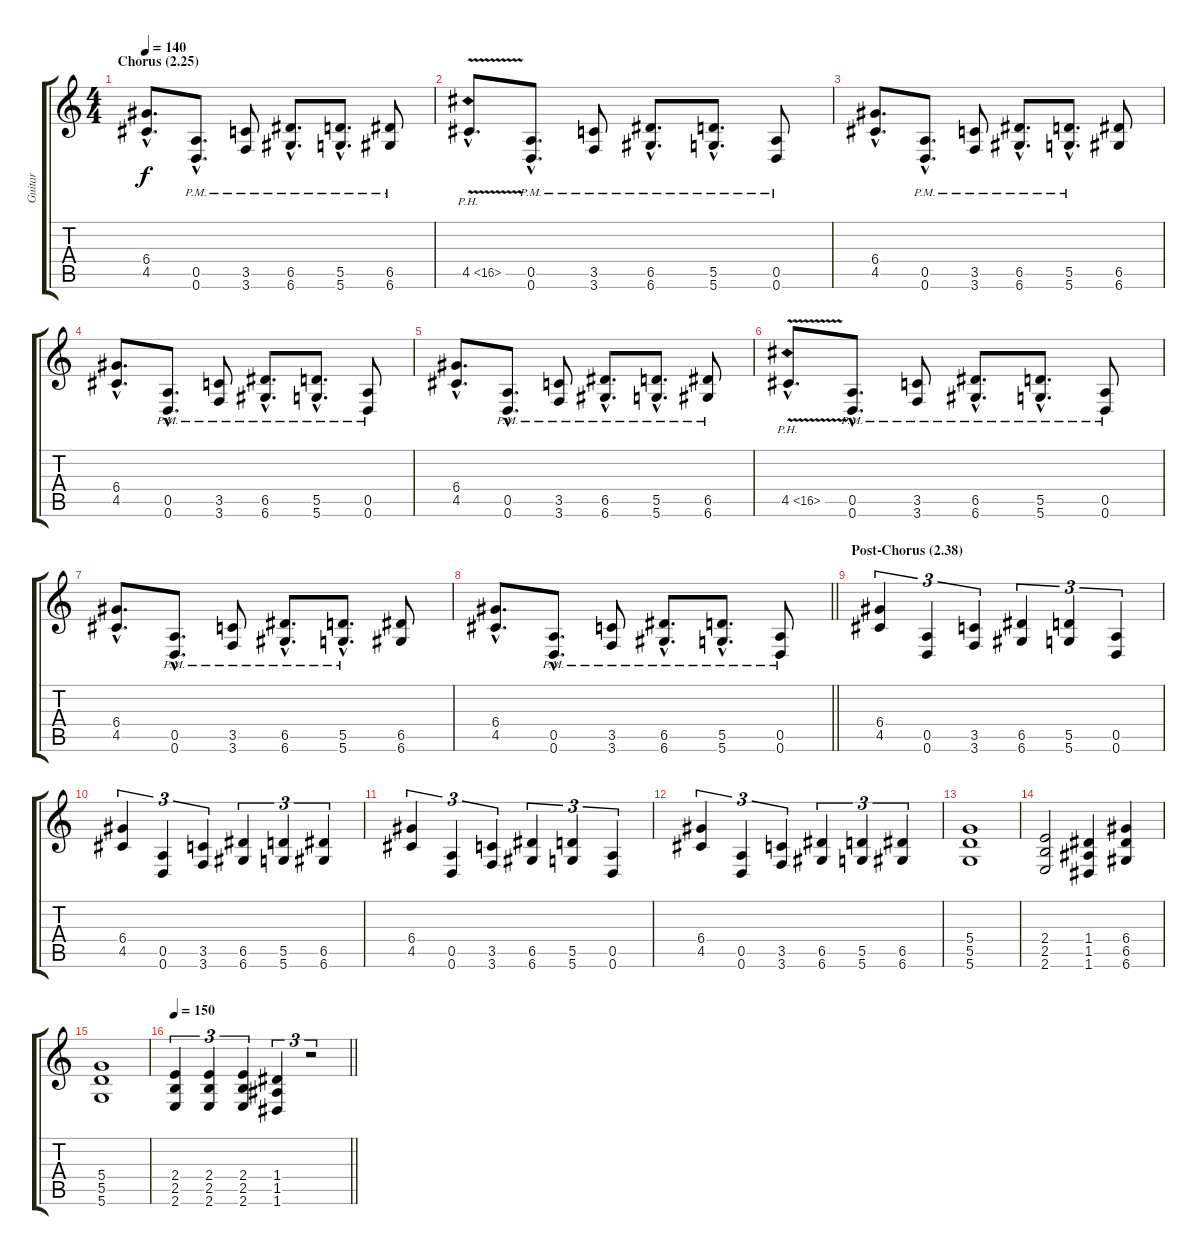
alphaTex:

\track ("Guitar" "Guitar") {instrument distortionguitar}
\staff {score tabs}
\tuning (E4 B3 G3 D3 A2 D2) {hide}
\ts (4 4)
\section ("" "Chorus (2.25)")
\tempo 140
\clef g2
\ks c
(6.4{hac} 4.5{hac}).8{d dy f} (0.5{hac pm} 0.6{hac pm}).8{d} (3.5{pm} 3.6{pm}).8 (6.5{hac pm} 6.6{hac pm}).8{d} (5.5{hac pm} 5.6{hac pm}).8{d} (6.5{pm} 6.6{pm}).8 |
4.5{ph 12 v hac}.8{d} (0.5{hac pm} 0.6{hac pm}).8{d} (3.5{pm} 3.6{pm}).8 (6.5{hac pm} 6.6{hac pm}).8{d} (5.5{hac pm} 5.6{hac pm}).8{d} (0.5{pm} 0.6{pm}).8 |
(6.4{hac} 4.5{hac}).8{d} (0.5{hac pm} 0.6{hac pm}).8{d} (3.5{pm} 3.6{pm}).8 (6.5{hac pm} 6.6{hac pm}).8{d} (5.5{hac pm} 5.6{hac pm}).8{d} (6.5 6.6).8 |
(6.4{hac} 4.5{hac}).8{d} (0.5{hac pm} 0.6{hac pm}).8{d} (3.5{pm} 3.6{pm}).8 (6.5{hac pm} 6.6{hac pm}).8{d} (5.5{hac pm} 5.6{hac pm}).8{d} (0.5{pm} 0.6{pm}).8 |
(6.4{hac} 4.5{hac}).8{d} (0.5{hac pm} 0.6{hac pm}).8{d} (3.5{pm} 3.6{pm}).8 (6.5{hac pm} 6.6{hac pm}).8{d} (5.5{hac pm} 5.6{hac pm}).8{d} (6.5{pm} 6.6{pm}).8 |
4.5{ph 12 v hac}.8{d} (0.5{hac pm} 0.6{hac pm}).8{d} (3.5{pm} 3.6{pm}).8 (6.5{hac pm} 6.6{hac pm}).8{d} (5.5{hac pm} 5.6{hac pm}).8{d} (0.5{pm} 0.6{pm}).8 |
(6.4{hac} 4.5{hac}).8{d} (0.5{hac pm} 0.6{hac pm}).8{d} (3.5{pm} 3.6{pm}).8 (6.5{hac pm} 6.6{hac pm}).8{d} (5.5{hac pm} 5.6{hac pm}).8{d} (6.5 6.6).8 |
\barLineRight lightlight
(6.4{hac} 4.5{hac}).8{d} (0.5{hac pm} 0.6{hac pm}).8{d} (3.5{pm} 3.6{pm}).8 (6.5{hac pm} 6.6{hac pm}).8{d} (5.5{hac pm} 5.6{hac pm}).8{d} (0.5{pm} 0.6{pm}).8 |
\section ("" "Post-Chorus (2.38)")
(6.4 4.5).4{tu (3 2)} (0.5 0.6).4{tu (3 2)} (3.5 3.6).4{tu (3 2)} (6.5 6.6).4{tu (3 2)} (5.5 5.6).4{tu (3 2)} (0.5 0.6).4{tu (3 2)} |
(6.4 4.5).4{tu (3 2)} (0.5 0.6).4{tu (3 2)} (3.5 3.6).4{tu (3 2)} (6.5 6.6).4{tu (3 2)} (5.5 5.6).4{tu (3 2)} (6.5 6.6).4{tu (3 2)} |
(6.4 4.5).4{tu (3 2)} (0.5 0.6).4{tu (3 2)} (3.5 3.6).4{tu (3 2)} (6.5 6.6).4{tu (3 2)} (5.5 5.6).4{tu (3 2)} (0.5 0.6).4{tu (3 2)} |
(6.4 4.5).4{tu (3 2)} (0.5 0.6).4{tu (3 2)} (3.5 3.6).4{tu (3 2)} (6.5 6.6).4{tu (3 2)} (5.5 5.6).4{tu (3 2)} (6.5 6.6).4{tu (3 2)} |
(5.4 5.5 5.6).1 |
(2.4 2.5 2.6).2 (1.4 1.5 1.6).4 (6.4 6.5 6.6).4 |
(5.4 5.5 5.6).1 |
\tempo 150
\barLineRight lightlight
(2.4 2.5 2.6).4{tu (3 2)} (2.4 2.5 2.6).4{tu (3 2)} (2.4 2.5 2.6).4{tu (3 2)} (1.4 1.5 1.6).4{tu (3 2)} r.2{tu (3 2)}
